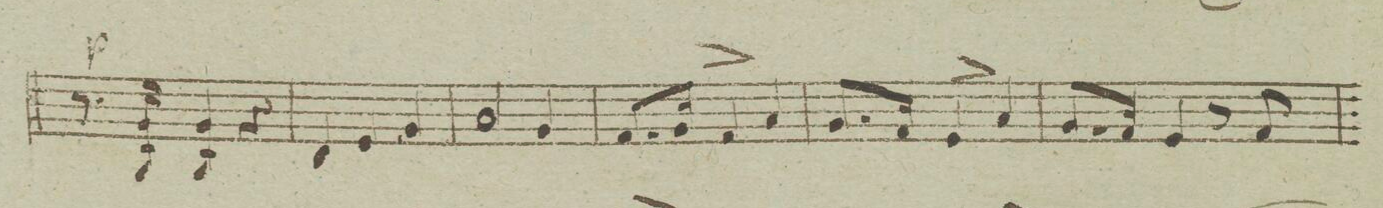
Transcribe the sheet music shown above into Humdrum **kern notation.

**kern	**dynam
*I"Violino. 1mo	*
*clefG2	*
*k[b-e-a-]	*
*M3/4	*
8.r	p
16B-/ 16g/	.
4B-/ 4g/	.
4r	.
=8	=8
4d/	.
4e-/	.
4g/	.
=9	=9
2a-/	.
4g/	.
=10	=10
8.f/L	.
16g/Jk	.
4f^>/	.
4a-/	.
=11	=11
8.g/L	.
16f/Jk	.
4e-^>/	.
4a-/	.
=12	=12
8.g/L	.
16f/Jk	.
4e-/	.
8r	.
8f/	.
=13	=13
*-	*-
